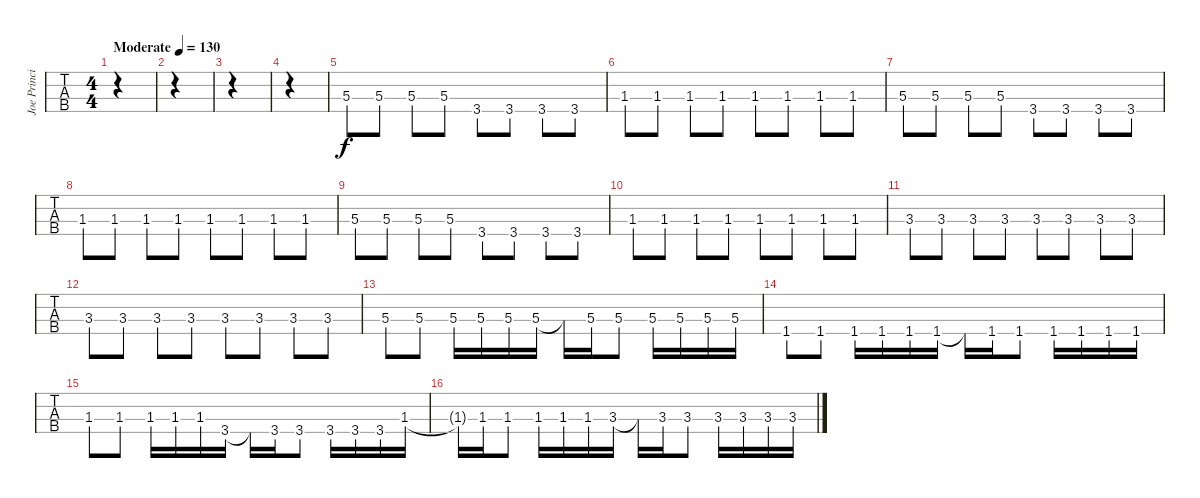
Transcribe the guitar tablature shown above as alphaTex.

\track ("Joe Principe - Bass" "Joe Princi") {instrument electricbassfinger}
\staff {tabs}
\tuning (Gb2 Db2 Ab1 Eb1) {hide}
\ts (4 4)
\tempo (130 "Moderate")
\clef f4
\ks c
|
|
|
|
5.3.8 5.3.8 5.3.8 5.3.8 3.4.8 3.4.8 3.4.8 3.4.8 |
1.3.8 1.3.8 1.3.8 1.3.8 1.3.8 1.3.8 1.3.8 1.3.8 |
5.3.8 5.3.8 5.3.8 5.3.8 3.4.8 3.4.8 3.4.8 3.4.8 |
1.3.8 1.3.8 1.3.8 1.3.8 1.3.8 1.3.8 1.3.8 1.3.8 |
5.3.8 5.3.8 5.3.8 5.3.8 3.4.8 3.4.8 3.4.8 3.4.8 |
1.3.8 1.3.8 1.3.8 1.3.8 1.3.8 1.3.8 1.3.8 1.3.8 |
3.3.8 3.3.8 3.3.8 3.3.8 3.3.8 3.3.8 3.3.8 3.3.8 |
3.3.8 3.3.8 3.3.8 3.3.8 3.3.8 3.3.8 3.3.8 3.3.8 |
5.3.8 5.3.8 5.3.16 5.3.16 5.3.16 5.3.16 5.3{t}.16 5.3.16 5.3.8 5.3.16 5.3.16 5.3.16 5.3.16 |
1.4.8 1.4.8 1.4.16 1.4.16 1.4.16 1.4.16 1.4{t}.16 1.4.16 1.4.8 1.4.16 1.4.16 1.4.16 1.4.16 |
1.3.8 1.3.8 1.3.16 1.3.16 1.3.16 3.4.16 3.4{t}.16 3.4.16 3.4.8 3.4.16 3.4.16 3.4.16 1.3.16 |
1.3{t}.16 1.3.16 1.3.8 1.3.16 1.3.16 1.3.16 3.3.16 3.3{t}.16 3.3.16 3.3.8 3.3.16 3.3.16 3.3.16 3.3.16
